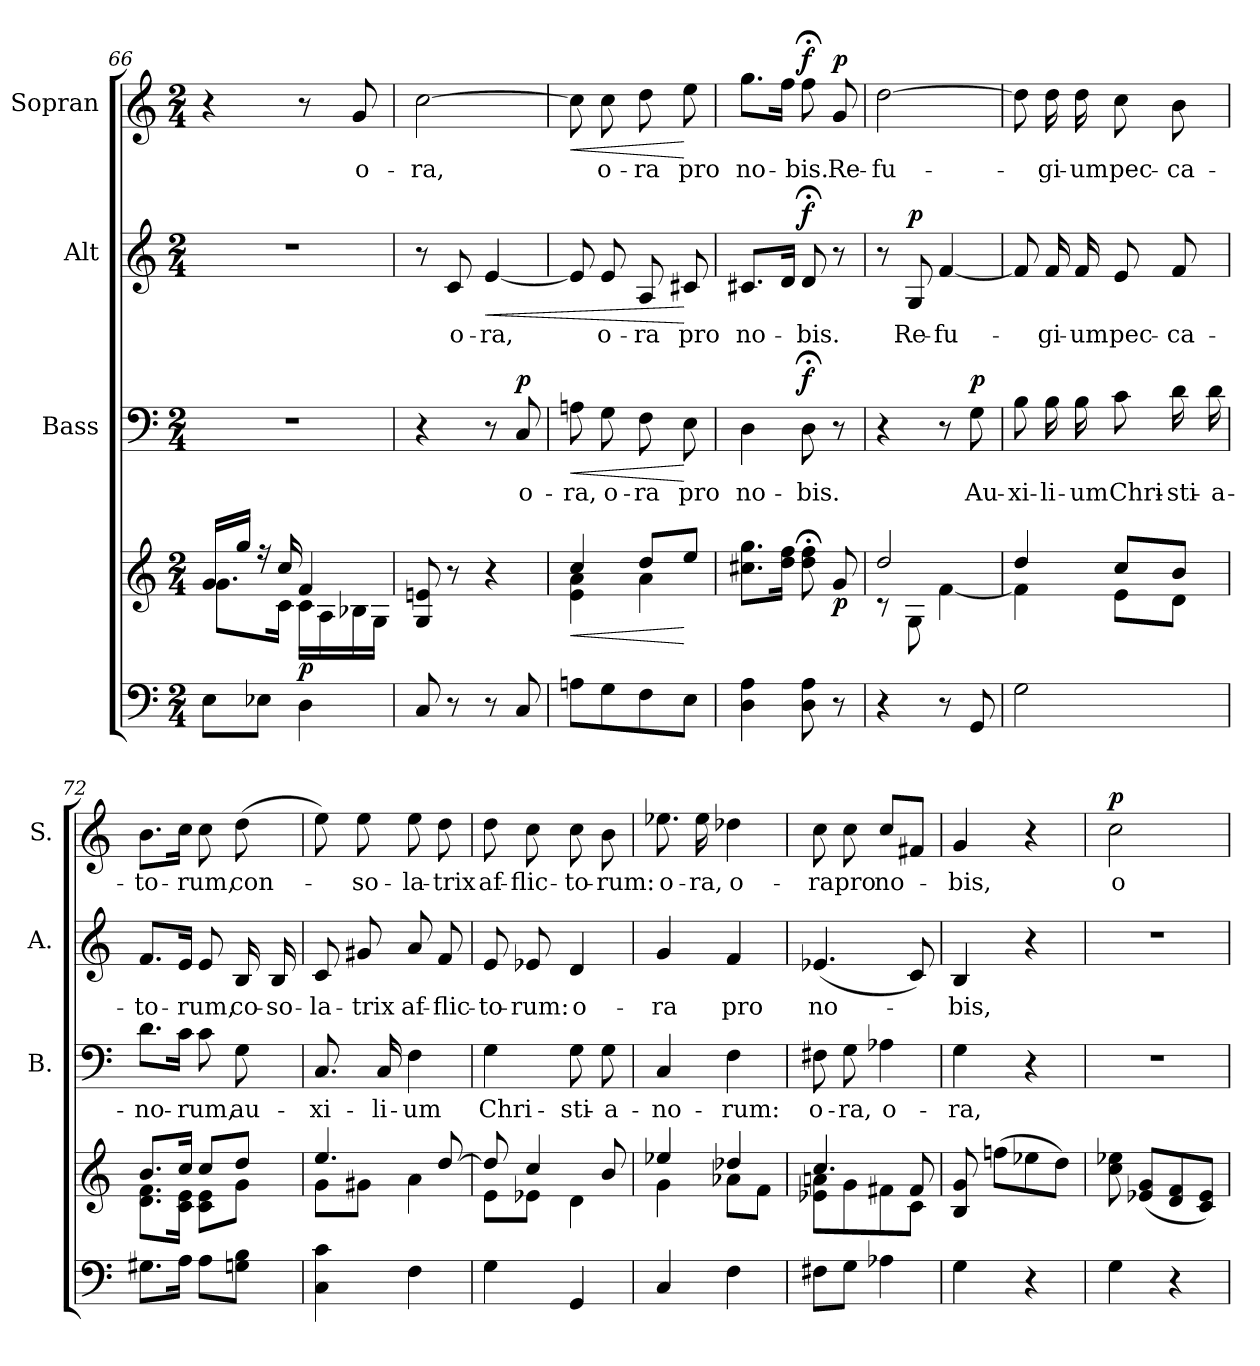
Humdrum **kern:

**kern	**kern	**dynam	**kern	**text	**dynam	**kern	**text	**dynam	**kern	**text	**dynam
*part4	*part4	*part4	*part3	*part3	*part3	*part2	*part2	*part2	*part1	*part1	*part1
*staff5	*staff4	*staff4/5	*staff3	*staff3	*staff3	*staff2	*staff2	*staff2	*staff1	*staff1	*staff1
*	*	*	*I"Bass	*	*	*I"Alt	*	*	*I"Sopran	*	*
*	*	*	*I'B.	*	*	*I'A.	*	*	*I'S.	*	*
*clefF4	*clefG2	*	*clefF4	*	*	*clefG2	*	*	*clefG2	*	*
*k[]	*k[]	*	*k[]	*	*	*k[]	*	*	*k[]	*	*
*C:	*C:	*	*C:	*	*	*C:	*	*	*C:	*	*
*M2/4	*M2/4	*	*M2/4	*	*	*M2/4	*	*	*M2/4	*	*
=66	=66	=66	=66	=66	=66	=66	=66	=66	=66	=66	=66
*	*^	*	*	*	*	*	*	*	*	*	*
8E\L	16g/LL	8.g\L	.	2r	.	.	2r	.	.	4r	.	.
.	16gg/JJ	.	.	.	.	.	.	.	.	.	.	.
8E-X\J	16ree	.	.	.	.	.	.	.	.	.	.	.
.	16cc/	16c\Jk	.	.	.	.	.	.	.	.	.	.
!	!	!	!LO:DY:b	!	!	!	!	!	!	!	!	!
4D\	4f/	16c\LL	p	.	.	.	.	.	.	8r	.	.
.	.	16A\	.	.	.	.	.	.	.	.	.	.
!	!	!	!	!	!	!	!	!	!	!	!LO:LY:b	!
.	.	16B-X\	.	.	.	.	.	.	.	8g/	o-	.
.	.	16G\JJ	.	.	.	.	.	.	.	.	.	.
=67	=67	=67	=67	=67	=67	=67	=67	=67	=67	=67	=67	=67
!	!	!	!	!	!	!	!	!	!	!	!LO:LY:b	!
*	*v	*v	*	*	*	*	*	*	*	*	*	*
8C/	8G/ 8en/	.	4r	.	.	8r	.	.	[2cc\	-ra,	.
!	!	!	!	!	!	!	!LO:LY:b	!	!	!	!
8r	8r	.	.	.	.	8c/	o-	.	.	.	.
!	!	!	!	!	!	!	!LO:LY:b	!LO:HP:b	!	!	!
8r	4r	.	8r	.	.	[4e/	-ra,	<	.	.	.
!	!	!	!	!LO:LY:b	!LO:DY:a	!	!	!	!	!	!
8C/	.	.	8C/	o-	p	.	.	.	.	.	.
=68	=68	=68	=68	=68	=68	=68	=68	=68	=68	=68	=68
!	!	!LO:HP:b	!	!LO:LY:b	!LO:HP:b	!	!	!	!	!	!LO:HP:b
*	*^	*	*	*	*	*	*	*	*	*	*
8An\L	4cc/	4e\ 4a\	<	8An\	-ra,	<	8e/]	.	.	8cc\]	.	<
!	!	!	!	!	!LO:LY:b	!	!	!LO:LY:b	!	!	!LO:LY:b	!
8G\	.	.	.	8G\	o-	.	8e/	o-	.	8cc\	o-	.
!	!	!	!	!	!LO:LY:b	!	!	!LO:LY:b	!	!	!LO:LY:b	!
8F\	8dd/L	4a\	.	8F\	-ra	.	8A/	-ra	.	8dd\	-ra	.
!	!	!	!	!	!LO:LY:b	!	!	!LO:LY:b	!	!	!LO:LY:b	!
8E\J	8ee/J	.	[	8E\	pro	[	8c#X/	pro	[	8ee\	pro	[
*	*v	*v	*	*	*	*	*	*	*	*	*	*
=69	=69	=69	=69	=69	=69	=69	=69	=69	=69	=69	=69
!	!	!	!	!LO:LY:b	!	!	!LO:LY:b	!	!	!LO:LY:b	!
4D\ 4A\	8.cc#X\ 8.gg\L	.	4D\	no-	.	8.c#X/L	no-	.	8.gg\L	no-	.
.	16dd\ 16ff\Jk	.	.	.	.	16d/Jk	.	.	16ff\Jk	.	.
!	!	!	!	!LO:LY:b	!LO:DY:a	!	!LO:LY:b	!LO:DY:a	!	!LO:LY:b	!LO:DY:a
8D\ 8A\	8dd\;< 8ff\;<	.	8D;<\	-bis.	f	8d;</	-bis.	f	8ff;<\	-bis.	f
!	!	!LO:DY:b	!	!	!	!	!	!	!	!LO:LY:b	!LO:DY:a
8r	8g/	p	8r	.	.	8r	.	.	8g/	Re-	p
!!LO:LB:g=z
=70	=70	=70	=70	=70	=70	=70	=70	=70	=70	=70	=70
*	*^	*	*	*	*	*	*	*	*	*	*
!	!	!	!	!	!	!	!	!	!	!	!LO:LY:b	!
4r	2dd/	8rc	.	4r	.	.	8r	.	.	[2dd\	-fu-	.
!	!	!	!	!	!	!	!	!LO:LY:b	!LO:DY:a	!	!	!
.	.	8G\	.	.	.	.	8G/	Re-	p	.	.	.
!	!	!	!	!	!	!	!	!LO:LY:b	!	!	!	!
8r	.	[<4f\	.	8r	.	.	[4f/	-fu-	.	.	.	.
!	!	!	!	!	!LO:LY:b	!LO:DY:a	!	!	!	!	!	!
8GG/	.	.	.	8G\	Au-	p	.	.	.	.	.	.
=71	=71	=71	=71	=71	=71	=71	=71	=71	=71	=71	=71	=71
!	!	!	!	!	!LO:LY:b	!	!	!	!	!	!	!
2G\	4dd/	4f\]	.	8B\	-xi-	.	8f/]	.	.	8dd\]	.	.
!	!	!	!	!	!LO:LY:b	!	!	!LO:LY:b	!	!	!LO:LY:b	!
.	.	.	.	16B\	-li-	.	16f/	-gi-	.	16dd\	-gi-	.
!	!	!	!	!	!LO:LY:b	!	!	!LO:LY:b	!	!	!LO:LY:b	!
.	.	.	.	16B\	-um	.	16f/	-um	.	16dd\	-um	.
!	!	!	!	!	!LO:LY:b	!	!	!LO:LY:b	!	!	!LO:LY:b	!
.	8cc/L	8e\L	.	8c\	Chri-	.	8e/	pec-	.	8cc\	pec-	.
!	!	!	!	!	!LO:LY:b	!	!	!LO:LY:b	!	!	!LO:LY:b	!
.	8b/J	8d\J	.	16d\	-sti-	.	8f/	-ca-	.	8b\	-ca-	.
!	!	!	!	!	!LO:LY:b	!	!	!	!	!	!	!
.	.	.	.	16d\	-a-	.	.	.	.	.	.	.
=72	=72	=72	=72	=72	=72	=72	=72	=72	=72	=72	=72	=72
!	!	!	!	!	!LO:LY:b	!	!	!LO:LY:b	!	!	!LO:LY:b	!
8.G#X\L	8.b/L	8.d\ 8.f\L	.	8.d\L	-no-	.	8.f/L	-to-	.	8.b\L	-to-	.
16A\Jk	16cc/Jk	16c\ 16e\Jk	.	16c\Jk	.	.	16e/Jk	.	.	16cc\Jk	.	.
!	!	!	!	!	!LO:LY:b	!	!	!LO:LY:b	!	!	!LO:LY:b	!
8A\L	8cc/L	8c\ 8e\L	.	8c\	-rum,	.	8e/	-rum,	.	8cc\	-rum,	.
!	!	!	!	!	!LO:LY:b	!	!	!LO:LY:b	!	!	!LO:LY:b	!
8Gn\ 8B\J	8dd/J	8g\J	.	8G\	au-	.	16B/	co-	.	(>8dd\	con-	.
!	!	!	!	!	!	!	!	!LO:LY:b	!	!	!	!
.	.	.	.	.	.	.	16B/	-so-	.	.	.	.
=73	=73	=73	=73	=73	=73	=73	=73	=73	=73	=73	=73	=73
!	!	!	!	!	!LO:LY:b	!	!	!LO:LY:b	!	!	!	!
4C\ 4c\	4.ee/	8g\L	.	8.C/	-xi-	.	8c/	-la-	.	8ee\)	.	.
!	!	!	!	!	!	!	!	!LO:LY:b	!	!	!LO:LY:b	!
.	.	8g#X\J	.	.	.	.	8g#X/	-trix	.	8ee\	-so-	.
!	!	!	!	!	!LO:LY:b	!	!	!	!	!	!	!
.	.	.	.	16C/	-li-	.	.	.	.	.	.	.
!	!	!	!	!	!LO:LY:b	!	!	!LO:LY:b	!	!	!LO:LY:b	!
4F\	.	4a\	.	4F\	-um	.	8a/	af-	.	8ee\	-la-	.
!	!	!	!	!	!	!	!	!LO:LY:b	!	!	!LO:LY:b	!
.	[>8dd/	.	.	.	.	.	8f/	-flic-	.	8dd\	-trix	.
=74	=74	=74	=74	=74	=74	=74	=74	=74	=74	=74	=74	=74
!	!	!	!	!	!LO:LY:b	!	!	!LO:LY:b	!	!	!LO:LY:b	!
4G\	8dd/]	8e\L	.	4G\	Chri-	.	8e/	-to-	.	8dd\	af-	.
!	!	!	!	!	!	!	!	!LO:LY:b	!	!	!LO:LY:b	!
.	4cc/	8e-X\J	.	.	.	.	8e-X/	-rum:	.	8cc\	-flic-	.
!	!	!	!	!	!LO:LY:b	!	!	!LO:LY:b	!	!	!LO:LY:b	!
4GG/	.	4d\	.	8G\	-sti-	.	4d/	o-	.	8cc\	-to-	.
!	!	!	!	!	!LO:LY:b	!	!	!	!	!	!LO:LY:b	!
.	8b/	.	.	8G\	-a-	.	.	.	.	8b\	-rum:	.
=75	=75	=75	=75	=75	=75	=75	=75	=75	=75	=75	=75	=75
!	!	!	!	!	!LO:LY:b	!	!	!LO:LY:b	!	!	!LO:LY:b	!
4C/	4ee-X/	4g\	.	4C/	-no-	.	4g/	-ra	.	8.ee-X\	o-	.
!	!	!	!	!	!	!	!	!	!	!	!LO:LY:b	!
.	.	.	.	.	.	.	.	.	.	16ee-\	-ra,	.
!	!	!	!	!	!LO:LY:b	!	!	!LO:LY:b	!	!	!LO:LY:b	!
4F\	4dd-X/	8a-X\L	.	4F\	-rum:	.	4f/	pro	.	4dd-X\	o-	.
.	.	8f\J	.	.	.	.	.	.	.	.	.	.
!!LO:PB:g=z
=76	=76	=76	=76	=76	=76	=76	=76	=76	=76	=76	=76	=76
!	!	!	!	!	!LO:LY:b	!	!	!LO:LY:b	!	!	!LO:LY:b	!
8F#X\L	4.cc/	8e-X\ 8an\L	.	8F#X\	o-	.	(<4.e-X/	no-	.	8cc\	-ra	.
!	!	!	!	!	!LO:LY:b	!	!	!	!	!	!LO:LY:b	!
8G\J	.	8g\	.	8G\	-ra,	.	.	.	.	8cc\	pro	.
!	!	!	!	!	!LO:LY:b	!	!	!	!	!	!LO:LY:b	!
4A-X\	.	8f#X\	.	4A-X\	o-	.	.	.	.	8cc/L	no-	.
.	8f#/	8c\J	.	.	.	.	8c/)	.	.	8f#X/J	.	.
=77	=77	=77	=77	=77	=77	=77	=77	=77	=77	=77	=77	=77
!	!	!	!	!	!LO:LY:b	!	!	!LO:LY:b	!	!	!LO:LY:b	!
*	*v	*v	*	*	*	*	*	*	*	*	*	*
4G\	8B/ 8g/	.	4G\	-ra,	.	4B/	-bis,	.	4g/	-bis,	.
.	(>8ffn\L	.	.	.	.	.	.	.	.	.	.
4r	8ee-X\	.	4r	.	.	4r	.	.	4r	.	.
.	8dd\J)	.	.	.	.	.	.	.	.	.	.
=78	=78	=78	=78	=78	=78	=78	=78	=78	=78	=78	=78
!	!	!	!	!	!	!	!	!	!	!LO:LY:b	!LO:DY:a
4G\	8cc\ 8ee-X\	.	2r	.	.	2r	.	.	2cc\	o-	p
.	(<8e-X/ 8g/L	.	.	.	.	.	.	.	.	.	.
4r	8d/ 8f/	.	.	.	.	.	.	.	.	.	.
.	8c/ 8e-/J)	.	.	.	.	.	.	.	.	.	.
=	=	=	=	=	=	=	=	=	=	=	=
*-	*-	*-	*-	*-	*-	*-	*-	*-	*-	*-	*-
